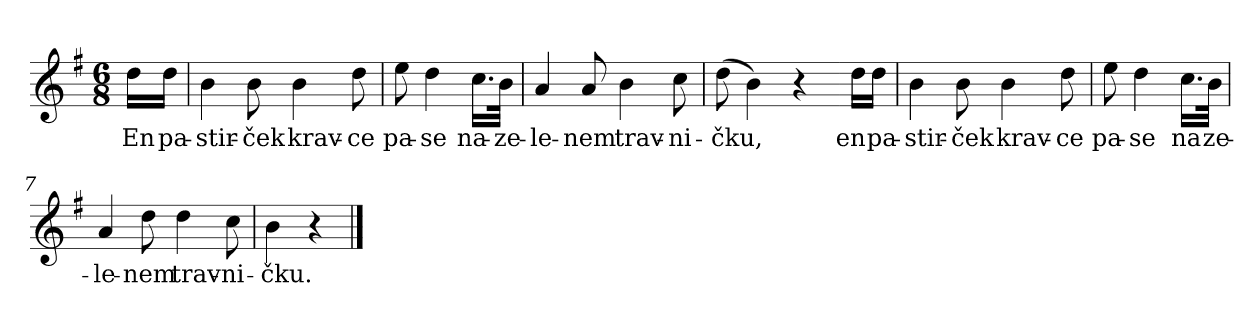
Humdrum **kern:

**kern	**text
*part1	*part1
*staff1	*staff1
*clefG2	*
*k[f#]	*
*G:	*
*M6/8	*
*MM76	*
=	=
16dd\LL	En
16dd\JJ	pa-
=1	=1
4b\	-stir-
8b\	-ček
4b\	krav-
8dd\	-ce
=2	=2
8ee\	pa-
4dd\	-se
16.cc\LL	na-
32b\JJk	-ze-
=3	=3
4a/	-le-
8a/	-nem
4b\	trav-
8cc\	-ni-
=4	=4
(>8dd\	-čku,
4b\)	.
4r	.
!!LO:LB:g=z
=4X1-	=4X1-
16dd\LL	en
16dd\JJ	pa-
=5	=5
4b\	-stir-
8b\	-ček
4b\	krav-
8dd\	-ce
=6	=6
8ee\	pa-
4dd\	-se
16.cc\LL	na
32b\JJk	ze-
=7	=7
4a/	-le-
8dd\	-nem
4dd\	trav-
8cc\	-ni-
=8	=8
4b\	-čku.
4r	.
==	==
*-	*-
